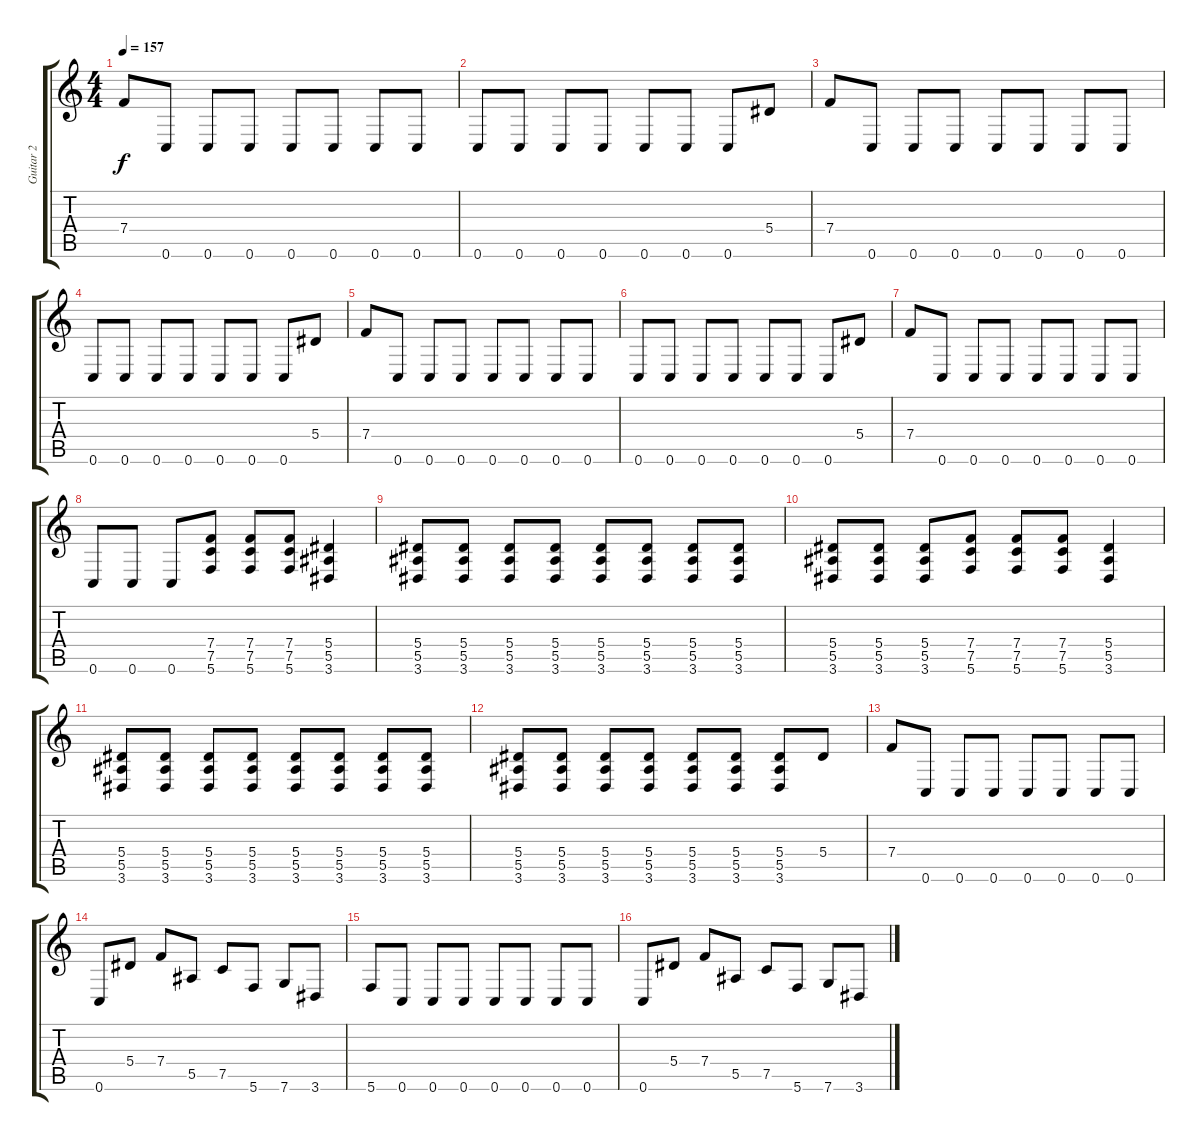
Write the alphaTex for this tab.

\track ("Guitar 2" "Guitar 2") {instrument distortionguitar}
\staff {score tabs}
\tuning (C4 G3 Eb3 Bb2 F2 C2) {hide}
\ts (4 4)
\tempo 157
\clef g2
\ks c
7.4.8{dy f} 0.6.8 0.6.8 0.6.8 0.6.8 0.6.8 0.6.8 0.6.8 |
0.6.8 0.6.8 0.6.8 0.6.8 0.6.8 0.6.8 0.6.8 5.4.8 |
7.4.8 0.6.8 0.6.8 0.6.8 0.6.8 0.6.8 0.6.8 0.6.8 |
0.6.8 0.6.8 0.6.8 0.6.8 0.6.8 0.6.8 0.6.8 5.4.8 |
7.4.8 0.6.8 0.6.8 0.6.8 0.6.8 0.6.8 0.6.8 0.6.8 |
0.6.8 0.6.8 0.6.8 0.6.8 0.6.8 0.6.8 0.6.8 5.4.8 |
7.4.8 0.6.8 0.6.8 0.6.8 0.6.8 0.6.8 0.6.8 0.6.8 |
0.6.8 0.6.8 0.6.8 (7.4 7.5 5.6).8 (7.4 7.5 5.6).8 (7.4 7.5 5.6).8 (5.4 5.5 3.6).4 |
(5.4 5.5 3.6).8 (5.4 5.5 3.6).8 (5.4 5.5 3.6).8 (5.4 5.5 3.6).8 (5.4 5.5 3.6).8 (5.4 5.5 3.6).8 (5.4 5.5 3.6).8 (5.4 5.5 3.6).8 |
(5.4 5.5 3.6).8 (5.4 5.5 3.6).8 (5.4 5.5 3.6).8 (7.4 7.5 5.6).8 (7.4 7.5 5.6).8 (7.4 7.5 5.6).8 (5.4 5.5 3.6).4 |
(5.4 5.5 3.6).8 (5.4 5.5 3.6).8 (5.4 5.5 3.6).8 (5.4 5.5 3.6).8 (5.4 5.5 3.6).8 (5.4 5.5 3.6).8 (5.4 5.5 3.6).8 (5.4 5.5 3.6).8 |
(5.4 5.5 3.6).8 (5.4 5.5 3.6).8 (5.4 5.5 3.6).8 (5.4 5.5 3.6).8 (5.4 5.5 3.6).8 (5.4 5.5 3.6).8 (5.4 5.5 3.6).8 5.4.8 |
7.4.8 0.6.8 0.6.8 0.6.8 0.6.8 0.6.8 0.6.8 0.6.8 |
0.6.8 5.4.8 7.4.8 5.5.8 7.5.8 5.6.8 7.6.8 3.6.8 |
5.6.8 0.6.8 0.6.8 0.6.8 0.6.8 0.6.8 0.6.8 0.6.8 |
0.6.8 5.4.8 7.4.8 5.5.8 7.5.8 5.6.8 7.6.8 3.6.8
